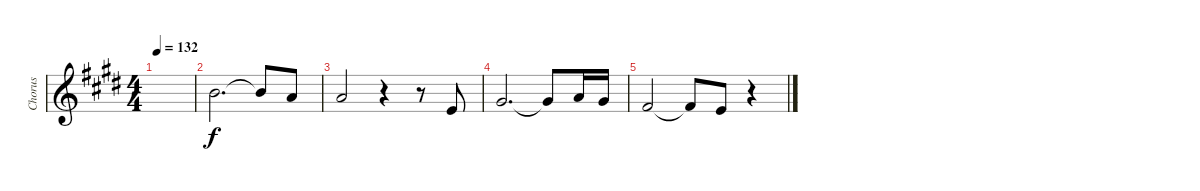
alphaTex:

\track ("Chorus" "Chorus") {instrument electricgrandpiano}
\staff {score}
\tuning (E4 B3 G3 D3 A2 E2 B1) {hide}
\ts (4 4)
\tempo 132
\clef g2
\ks e
|
7.1.2{d} 7.1{t}.8 5.1.8 |
5.1.2 r.4 r.8 0.1.8 |
4.1.2{d} 4.1{t}.8 5.1.16 4.1.16 |
2.1.2 2.1{t}.8 0.1.8 r.4
